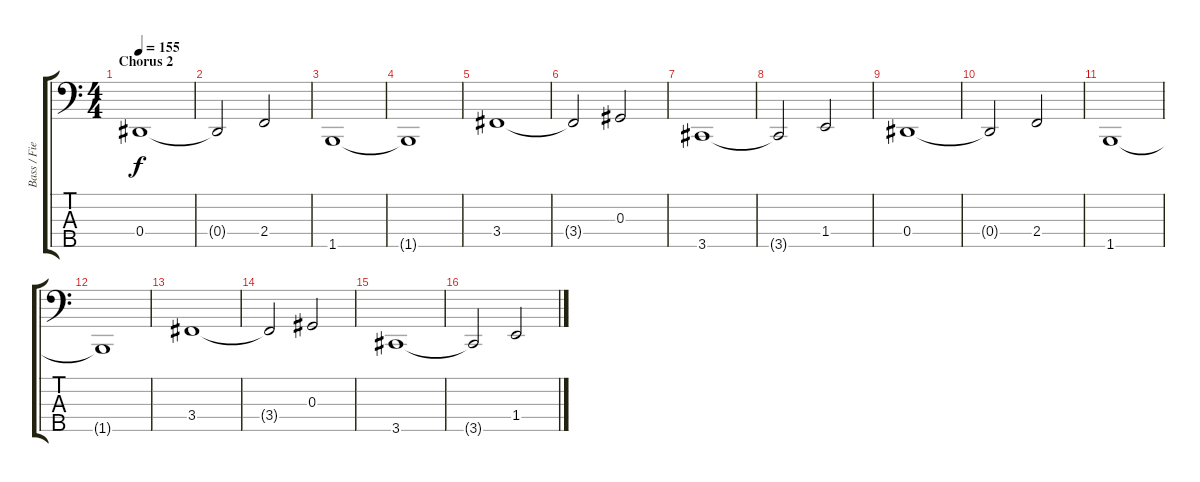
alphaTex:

\track ("Bass / Fiedly" "Bass / Fie") {instrument slapbass1}
\staff {score tabs}
\tuning (Gb2 Db2 Ab1 Eb1 Bb0) {hide}
\ts (4 4)
\section ("" "Chorus 2")
\tempo 155
\clef f4
\ks c
0.4.1{dy f instrument electricbassfinger} |
0.4{t}.2 2.4.2 |
1.5.1 |
1.5{t}.1 |
3.4.1 |
3.4{t}.2 0.3.2 |
3.5.1 |
3.5{t}.2 1.4.2 |
0.4.1 |
0.4{t}.2 2.4.2 |
1.5.1 |
1.5{t}.1 |
3.4.1 |
3.4{t}.2 0.3.2 |
3.5.1 |
3.5{t}.2 1.4.2
